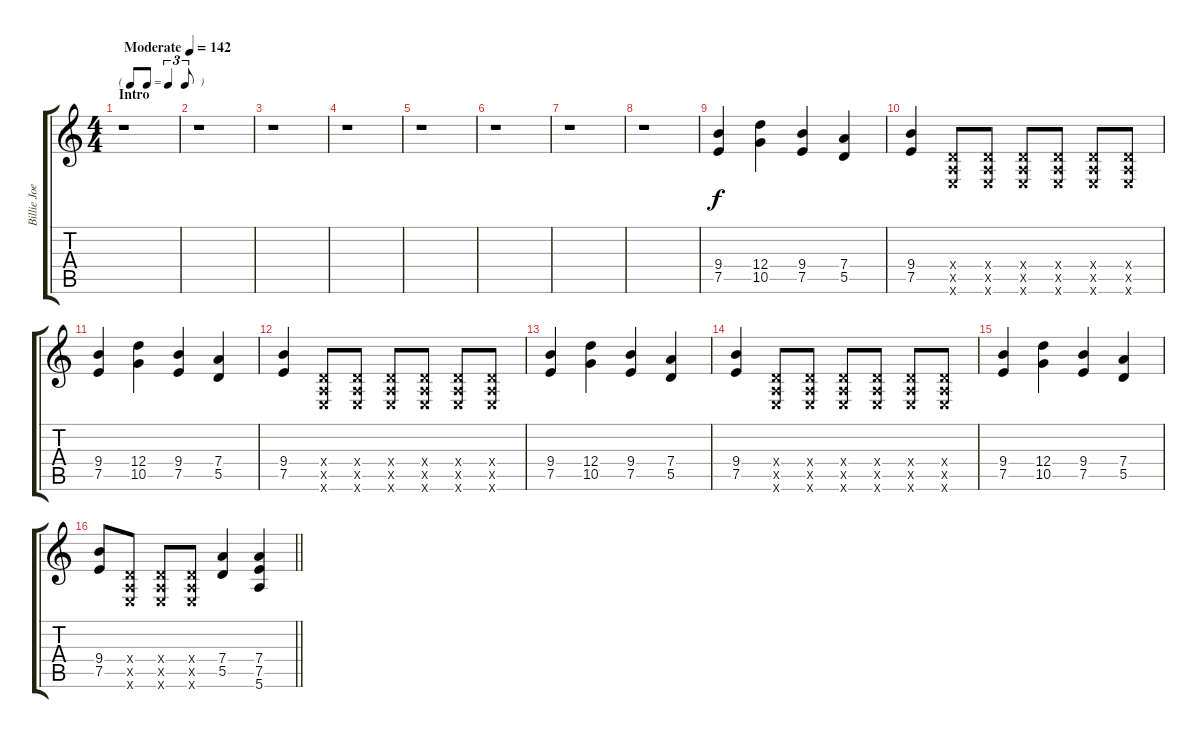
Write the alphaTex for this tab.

\track ("Billie Joe" "Billie Joe") {instrument distortionguitar}
\staff {score tabs}
\tuning (E4 B3 G3 D3 A2 E2) {hide}
\ts (4 4)
\tf triplet8th
\section ("" "Intro")
\tempo (142 "Moderate")
\clef g2
\ks c
r.1{dy f instrument distortionguitar} |
r.1 |
r.1 |
r.1 |
r.1 |
r.1 |
r.1 |
r.1 |
(9.4 7.5).4 (12.4 10.5).4 (9.4 7.5).4 (7.4 5.5).4 |
(9.4 7.5).4 (0.4{x} 0.5{x} 0.6{x}).8 (0.4{x} 0.5{x} 0.6{x}).8 (0.4{x} 0.5{x} 0.6{x}).8 (0.4{x} 0.5{x} 0.6{x}).8 (0.4{x} 0.5{x} 0.6{x}).8 (0.4{x} 0.5{x} 0.6{x}).8 |
(9.4 7.5).4 (12.4 10.5).4 (9.4 7.5).4 (7.4 5.5).4 |
(9.4 7.5).4 (0.4{x} 0.5{x} 0.6{x}).8 (0.4{x} 0.5{x} 0.6{x}).8 (0.4{x} 0.5{x} 0.6{x}).8 (0.4{x} 0.5{x} 0.6{x}).8 (0.4{x} 0.5{x} 0.6{x}).8 (0.4{x} 0.5{x} 0.6{x}).8 |
(9.4 7.5).4 (12.4 10.5).4 (9.4 7.5).4 (7.4 5.5).4 |
(9.4 7.5).4 (0.4{x} 0.5{x} 0.6{x}).8 (0.4{x} 0.5{x} 0.6{x}).8 (0.4{x} 0.5{x} 0.6{x}).8 (0.4{x} 0.5{x} 0.6{x}).8 (0.4{x} 0.5{x} 0.6{x}).8 (0.4{x} 0.5{x} 0.6{x}).8 |
(9.4 7.5).4 (12.4 10.5).4 (9.4 7.5).4 (7.4 5.5).4 |
\barLineRight lightlight
(9.4 7.5).8 (0.4{x} 0.5{x} 0.6{x}).8 (0.4{x} 0.5{x} 0.6{x}).8 (0.4{x} 0.5{x} 0.6{x}).8 (7.4 5.5).4 (7.4 7.5 5.6).4
